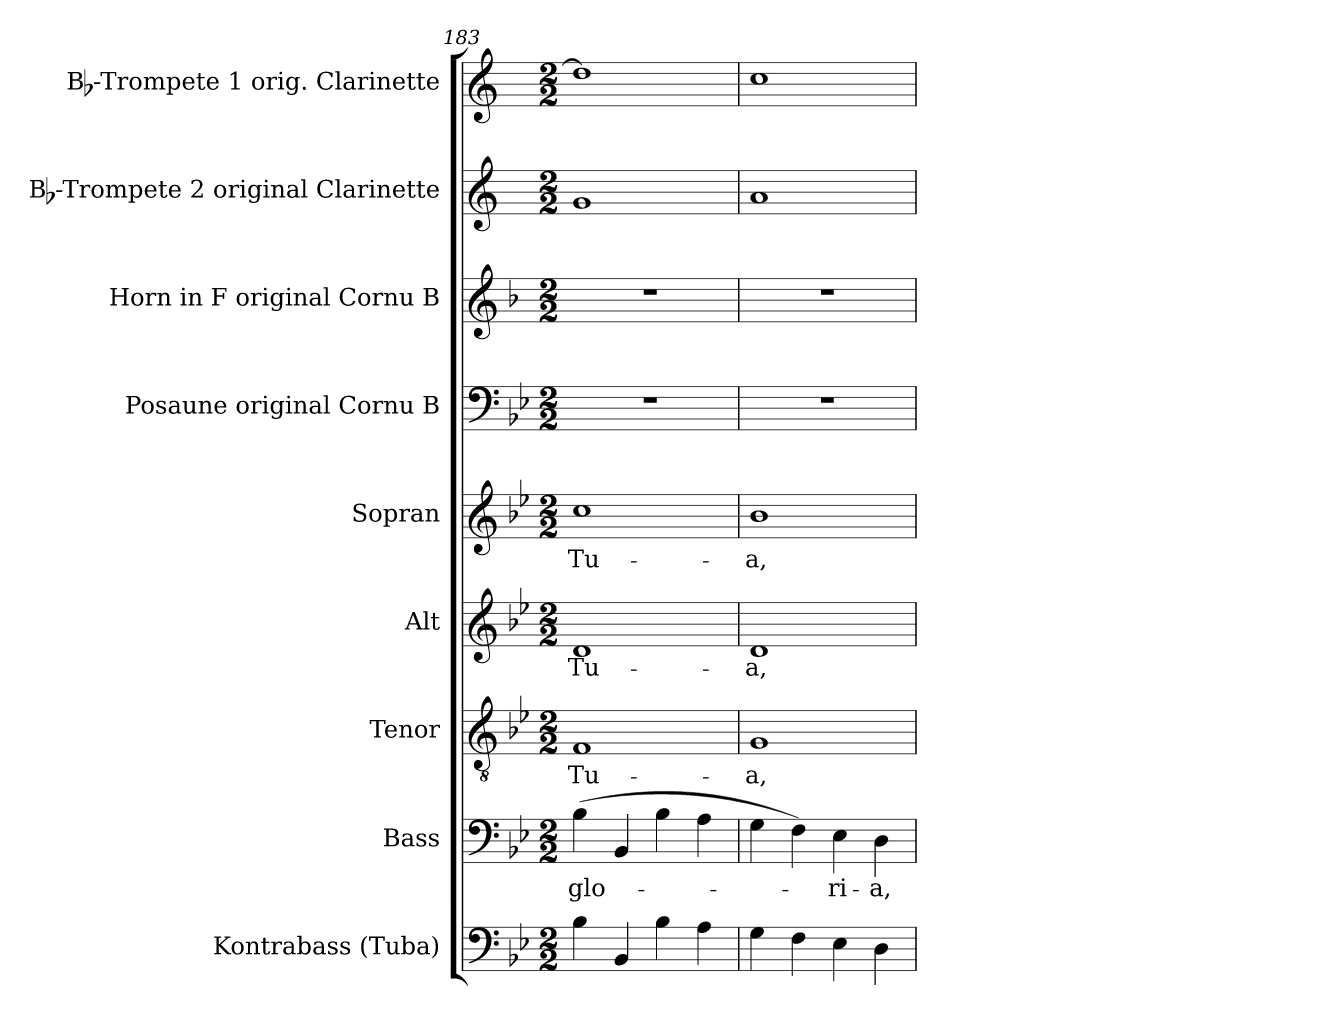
**kern	**kern	**text	**kern	**text	**kern	**text	**kern	**text	**kern	**kern	**kern	**kern
*part9	*part8	*part8	*part7	*part7	*part6	*part6	*part5	*part5	*part4	*part3	*part2	*part1
*staff9	*staff8	*staff8	*staff7	*staff7	*staff6	*staff6	*staff5	*staff5	*staff4	*staff3	*staff2	*staff1
*I"Kontrabass (Tuba)	*I"Bass	*	*I"Tenor	*	*I"Alt	*	*I"Sopran	*	*I"Posaune original Cornu B	*I"Horn in F original Cornu B	*I"Bb-Trompete 2 original Clarinette	*I"Bb-Trompete 1 orig. Clarinette
*I'Kb.	*I'B.	*	*I'T.	*	*I'A.	*	*I'S.	*	*I'Pos.	*I'Hrn.	*I'Bb Trp. 2	*I'Bb Trp. 1
!!LO:PB:g=z
*clefF4	*clefF4	*	*clefGv2	*	*clefG2	*	*clefG2	*	*clefF4	*clefG2	*clefG2	*clefG2
*ITrd7c12	*	*	*	*	*	*	*	*	*	*ITrd4c7	*ITrd1c2	*ITrd1c2
*k[b-e-]	*k[b-e-]	*	*k[b-e-]	*	*k[b-e-]	*	*k[b-e-]	*	*k[b-e-]	*k[b-e-]	*k[b-e-]	*k[b-e-]
*B-:	*B-:	*	*B-:	*	*B-:	*	*B-:	*	*B-:	*B-:	*B-:	*B-:
*M2/2	*M2/2	*	*M2/2	*	*M2/2	*	*M2/2	*	*M2/2	*M2/2	*M2/2	*M2/2
=183	=183	=183	=183	=183	=183	=183	=183	=183	=183	=183	=183	=183
!	!	!LO:LY:b	!	!LO:LY:b	!	!LO:LY:b	!	!LO:LY:b	!	!	!	!
4BB-\	(>4B-\	glo-	1F	Tu-	1d	Tu-	1cc	Tu-	1r	1r	1f	1cc]
4BBB-/	4BB-/	.	.	.	.	.	.	.	.	.	.	.
4BB-\	4B-\	.	.	.	.	.	.	.	.	.	.	.
4AA\	4A\	.	.	.	.	.	.	.	.	.	.	.
=184	=184	=184	=184	=184	=184	=184	=184	=184	=184	=184	=184	=184
!	!	!	!	!LO:LY:b	!	!LO:LY:b	!	!LO:LY:b	!	!	!	!
4GG\	4G\	.	1G	-a,	1d	-a,	1b-	-a,	1r	1r	1g	1b-
4FF\	4F\)	.	.	.	.	.	.	.	.	.	.	.
!	!	!LO:LY:b	!	!	!	!	!	!	!	!	!	!
4EE-\	4E-\	-ri-	.	.	.	.	.	.	.	.	.	.
!	!	!LO:LY:b	!	!	!	!	!	!	!	!	!	!
4DD\	4D\	-a,	.	.	.	.	.	.	.	.	.	.
=	=	=	=	=	=	=	=	=	=	=	=	=
*-	*-	*-	*-	*-	*-	*-	*-	*-	*-	*-	*-	*-
